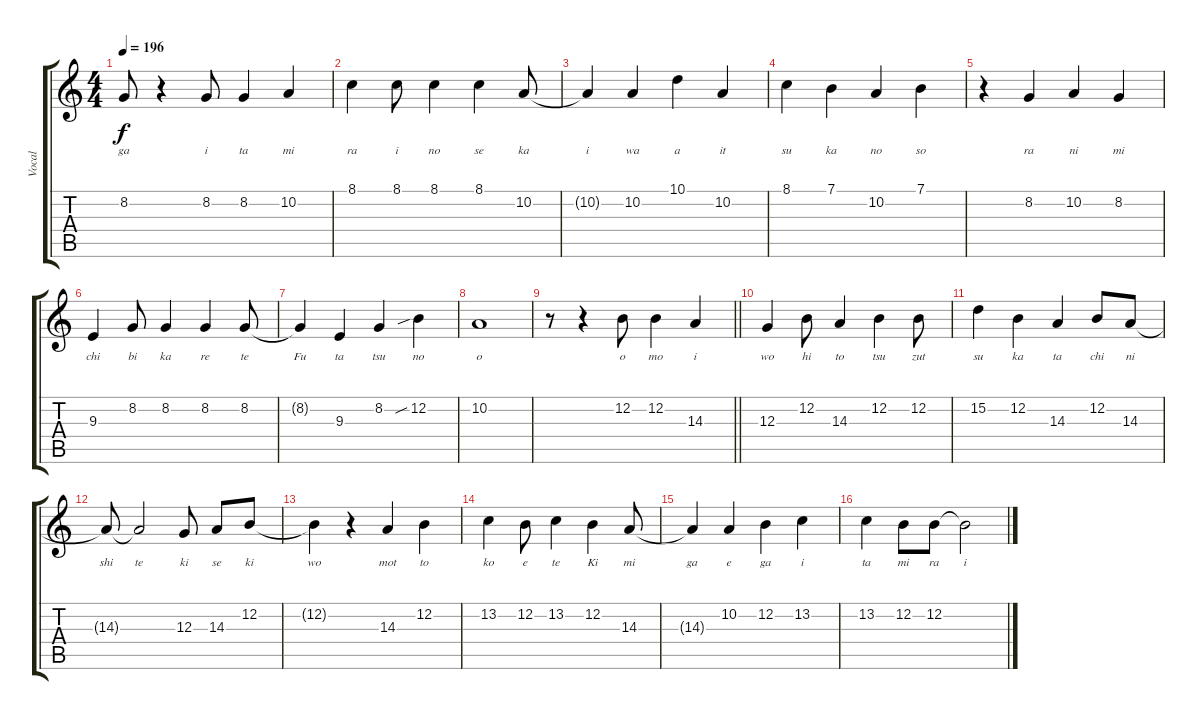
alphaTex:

\track ("Vocal" "Vocal") {instrument clarinet}
\staff {score tabs}
\tuning (E4 B3 G3 D3 A2 E2) {hide}
\ts (4 4)
\tempo 196
\clef g2
\ks c
8.2{t}.8{lyrics (0 "ga") lyrics (1 "") lyrics (2 "") lyrics (3 "") lyrics (4 "") dy f} r.4 8.2.8{lyrics (0 "i") lyrics (1 "") lyrics (2 "") lyrics (3 "") lyrics (4 "")} 8.2.4{lyrics (0 "ta") lyrics (1 "") lyrics (2 "") lyrics (3 "") lyrics (4 "")} 10.2.4{lyrics (0 "mi") lyrics (1 "") lyrics (2 "") lyrics (3 "") lyrics (4 "")} |
8.1.4{lyrics (0 "ra") lyrics (1 "") lyrics (2 "") lyrics (3 "") lyrics (4 "")} 8.1.8{lyrics (0 "i") lyrics (1 "") lyrics (2 "") lyrics (3 "") lyrics (4 "")} 8.1.4{lyrics (0 "no") lyrics (1 "") lyrics (2 "") lyrics (3 "") lyrics (4 "")} 8.1.4{lyrics (0 "se") lyrics (1 "") lyrics (2 "") lyrics (3 "") lyrics (4 "")} 10.2.8{lyrics (0 "ka") lyrics (1 "") lyrics (2 "") lyrics (3 "") lyrics (4 "")} |
10.2{t}.4{lyrics (0 "i") lyrics (1 "") lyrics (2 "") lyrics (3 "") lyrics (4 "")} 10.2.4{lyrics (0 "wa") lyrics (1 "") lyrics (2 "") lyrics (3 "") lyrics (4 "")} 10.1.4{lyrics (0 "a") lyrics (1 "") lyrics (2 "") lyrics (3 "") lyrics (4 "")} 10.2.4{lyrics (0 "it") lyrics (1 "") lyrics (2 "") lyrics (3 "") lyrics (4 "")} |
8.1.4{lyrics (0 "su") lyrics (1 "") lyrics (2 "") lyrics (3 "") lyrics (4 "")} 7.1.4{lyrics (0 "ka") lyrics (1 "") lyrics (2 "") lyrics (3 "") lyrics (4 "")} 10.2.4{lyrics (0 "no") lyrics (1 "") lyrics (2 "") lyrics (3 "") lyrics (4 "")} 7.1.4{lyrics (0 "so") lyrics (1 "") lyrics (2 "") lyrics (3 "") lyrics (4 "")} |
r.4 8.2.4{lyrics (0 "ra") lyrics (1 "") lyrics (2 "") lyrics (3 "") lyrics (4 "")} 10.2.4{lyrics (0 "ni") lyrics (1 "") lyrics (2 "") lyrics (3 "") lyrics (4 "")} 8.2.4{lyrics (0 "mi") lyrics (1 "") lyrics (2 "") lyrics (3 "") lyrics (4 "")} |
9.3.4{lyrics (0 "chi") lyrics (1 "") lyrics (2 "") lyrics (3 "") lyrics (4 "")} 8.2.8{lyrics (0 "bi") lyrics (1 "") lyrics (2 "") lyrics (3 "") lyrics (4 "")} 8.2.4{lyrics (0 "ka") lyrics (1 "") lyrics (2 "") lyrics (3 "") lyrics (4 "")} 8.2.4{lyrics (0 "re") lyrics (1 "") lyrics (2 "") lyrics (3 "") lyrics (4 "")} 8.2.8{lyrics (0 "te") lyrics (1 "") lyrics (2 "") lyrics (3 "") lyrics (4 "")} |
8.2{t}.4{lyrics (0 "Fu") lyrics (1 "") lyrics (2 "") lyrics (3 "") lyrics (4 "")} 9.3.4{lyrics (0 "ta") lyrics (1 "") lyrics (2 "") lyrics (3 "") lyrics (4 "")} 8.2.4{lyrics (0 "tsu") lyrics (1 "") lyrics (2 "") lyrics (3 "") lyrics (4 "")} 12.2{sib}.4{lyrics (0 "no") lyrics (1 "") lyrics (2 "") lyrics (3 "") lyrics (4 "")} |
10.2.1{lyrics (0 "o") lyrics (1 "") lyrics (2 "") lyrics (3 "") lyrics (4 "")} |
\barLineRight lightlight
r.8 r.4 12.2.8{lyrics (0 "o") lyrics (1 "") lyrics (2 "") lyrics (3 "") lyrics (4 "")} 12.2.4{lyrics (0 "mo") lyrics (1 "") lyrics (2 "") lyrics (3 "") lyrics (4 "")} 14.3.4{lyrics (0 "i") lyrics (1 "") lyrics (2 "") lyrics (3 "") lyrics (4 "")} |
12.3.4{lyrics (0 "wo") lyrics (1 "") lyrics (2 "") lyrics (3 "") lyrics (4 "")} 12.2.8{lyrics (0 "hi") lyrics (1 "") lyrics (2 "") lyrics (3 "") lyrics (4 "")} 14.3.4{lyrics (0 "to") lyrics (1 "") lyrics (2 "") lyrics (3 "") lyrics (4 "")} 12.2.4{lyrics (0 "tsu") lyrics (1 "") lyrics (2 "") lyrics (3 "") lyrics (4 "")} 12.2.8{lyrics (0 "zut") lyrics (1 "") lyrics (2 "") lyrics (3 "") lyrics (4 "")} |
15.2.4{lyrics (0 "su") lyrics (1 "") lyrics (2 "") lyrics (3 "") lyrics (4 "")} 12.2.4{lyrics (0 "ka") lyrics (1 "") lyrics (2 "") lyrics (3 "") lyrics (4 "")} 14.3.4{lyrics (0 "ta") lyrics (1 "") lyrics (2 "") lyrics (3 "") lyrics (4 "")} 12.2.8{lyrics (0 "chi") lyrics (1 "") lyrics (2 "") lyrics (3 "") lyrics (4 "")} 14.3.8{lyrics (0 "ni") lyrics (1 "") lyrics (2 "") lyrics (3 "") lyrics (4 "")} |
14.3{t}.8{lyrics (0 "shi") lyrics (1 "") lyrics (2 "") lyrics (3 "") lyrics (4 "")} 14.3{t}.2{lyrics (0 "te") lyrics (1 "") lyrics (2 "") lyrics (3 "") lyrics (4 "")} 12.3.8{lyrics (0 "ki") lyrics (1 "") lyrics (2 "") lyrics (3 "") lyrics (4 "")} 14.3.8{lyrics (0 "se") lyrics (1 "") lyrics (2 "") lyrics (3 "") lyrics (4 "")} 12.2.8{lyrics (0 "ki") lyrics (1 "") lyrics (2 "") lyrics (3 "") lyrics (4 "")} |
12.2{t}.4{lyrics (0 "wo") lyrics (1 "") lyrics (2 "") lyrics (3 "") lyrics (4 "")} r.4 14.3.4{lyrics (0 "mot") lyrics (1 "") lyrics (2 "") lyrics (3 "") lyrics (4 "")} 12.2.4{lyrics (0 "to") lyrics (1 "") lyrics (2 "") lyrics (3 "") lyrics (4 "")} |
13.2.4{lyrics (0 "ko") lyrics (1 "") lyrics (2 "") lyrics (3 "") lyrics (4 "")} 12.2.8{lyrics (0 "e") lyrics (1 "") lyrics (2 "") lyrics (3 "") lyrics (4 "")} 13.2.4{lyrics (0 "te") lyrics (1 "") lyrics (2 "") lyrics (3 "") lyrics (4 "")} 12.2.4{lyrics (0 "Ki") lyrics (1 "") lyrics (2 "") lyrics (3 "") lyrics (4 "")} 14.3.8{lyrics (0 "mi") lyrics (1 "") lyrics (2 "") lyrics (3 "") lyrics (4 "")} |
14.3{t}.4{lyrics (0 "ga") lyrics (1 "") lyrics (2 "") lyrics (3 "") lyrics (4 "")} 10.2.4{lyrics (0 "e") lyrics (1 "") lyrics (2 "") lyrics (3 "") lyrics (4 "")} 12.2.4{lyrics (0 "ga") lyrics (1 "") lyrics (2 "") lyrics (3 "") lyrics (4 "")} 13.2.4{lyrics (0 "i") lyrics (1 "") lyrics (2 "") lyrics (3 "") lyrics (4 "")} |
13.2.4{lyrics (0 "ta") lyrics (1 "") lyrics (2 "") lyrics (3 "") lyrics (4 "")} 12.2.8{lyrics (0 "mi") lyrics (1 "") lyrics (2 "") lyrics (3 "") lyrics (4 "")} 12.2.8{lyrics (0 "ra") lyrics (1 "") lyrics (2 "") lyrics (3 "") lyrics (4 "")} 12.2{t}.2{lyrics (0 "i") lyrics (1 "") lyrics (2 "") lyrics (3 "") lyrics (4 "")}
